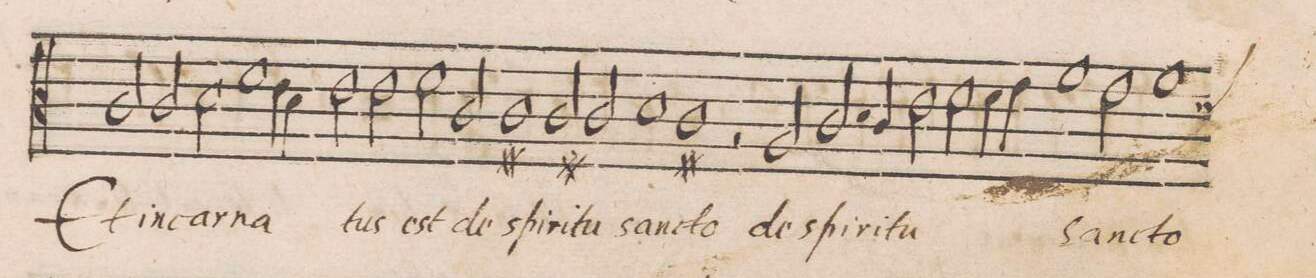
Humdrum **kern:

**kern	**text
*I"CANTVS	*
*clefC3	*
*k[]	*
*met(C|)	*
*M2/1	*
2c/	Et
2c/	in-
2d\	-car-
1f\	-na-
=73-	=73-
4e\	.
4d\	.
2e\	.
2e\	-tus
=74-	=74-
2f\	est
2c/	de
1c#X	spi-
=75-	=75-
2c#X/	-ri-
2c#/	-tu
1d	san-
=76-	=76-
1c#X	-cto
2r	.
2A/	de
=77-	=77-
2.cny/	spi-
4c/	-ri-
2e\	-tu
2f\	.
=78-	=78-
4f\	.
4g\	.
1a	.
2g\	Sanc-
=79-	=79-
*custos:f	*
1a	-to
*-	*-
